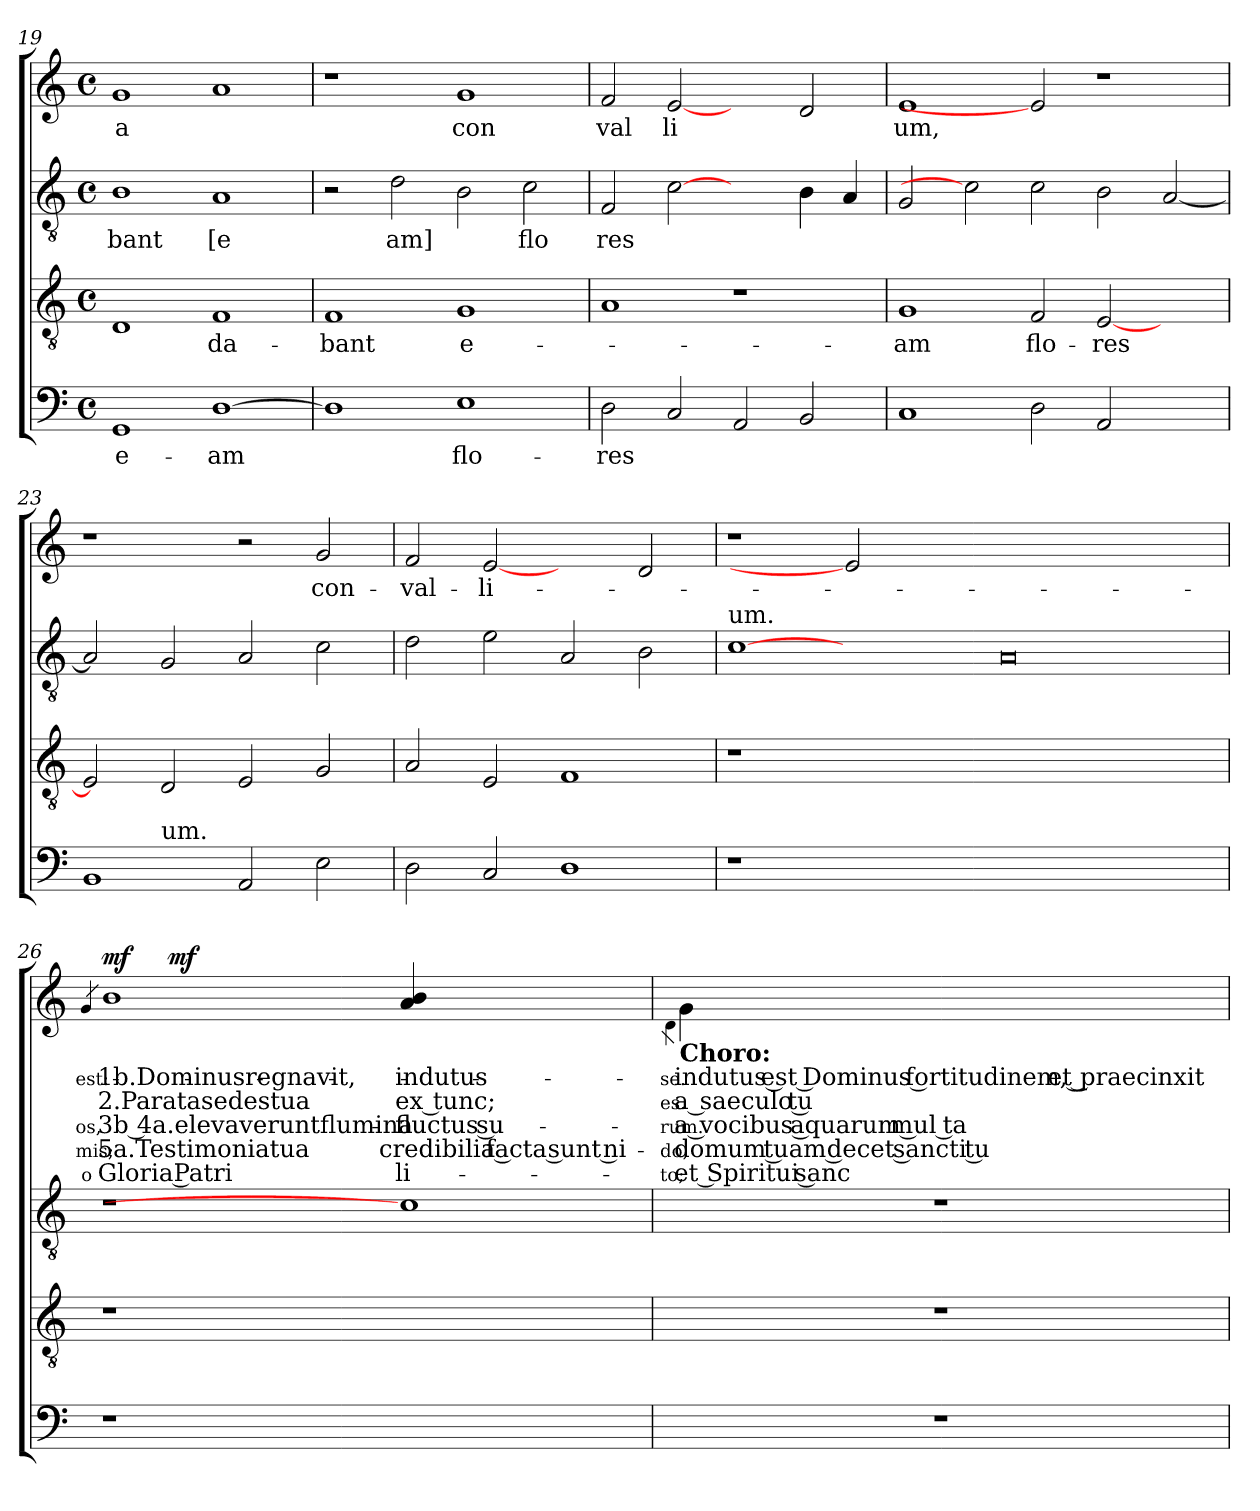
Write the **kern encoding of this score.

**kern	**text	**kern	**text	**kern	**text	**kern	**text	**text	**text	**text	**text	**dynam
*part4	*part4	*part3	*part3	*part2	*part2	*part1	*part1	*part1	*part1	*part1	*part1	*part1
*staff4	*staff4	*staff3	*staff3	*staff2	*staff2	*staff1	*staff1	*staff1	*staff1	*staff1	*staff1	*staff1
*clefF4	*	*clefGv2	*	*clefGv2	*	*clefG2	*	*	*	*	*	*
*k[]	*	*k[]	*	*k[]	*	*k[]	*	*	*	*	*	*
*C:	*	*C:	*	*C:	*	*C:	*	*	*	*	*	*
*M4/4	*	*M4/4	*	*M4/4	*	*M4/4	*	*	*	*	*	*
*met(c)	*	*met(c)	*	*met(c)	*	*met(c)	*	*	*	*	*	*
=19	=19	=19	=19	=19	=19	=19	=19	=19	=19	=19	=19	=19
!	!LO:LY:b	!	!	!	!LO:LY:b	!	!LO:LY:b:rj	!	!	!	!	!
1GG	e-	1D	.	1B	bant	1g	a	.	.	.	.	.
!	!LO:LY:b	!	!LO:LY:b	!	!LO:LY:b	!	!	!	!	!	!	!
[>1D	-am	1F	-da-	1A	[e	1a	.	.	.	.	.	.
=20	=20	=20	=20	=20	=20	=20	=20	=20	=20	=20	=20	=20
!	!	!	!LO:LY:b	!	!	!	!	!	!	!	!	!
1D]	.	1F	-bant	2r	.	1r	.	.	.	.	.	.
!	!	!	!	!	!LO:LY:b	!	!	!	!	!	!	!
.	.	.	.	2d\	am]	.	.	.	.	.	.	.
!	!LO:LY:b	!	!LO:LY:b:rj	!	!	!	!LO:LY:b	!	!	!	!	!
1E	flo-	1G	e-	2B\	.	1g	con	.	.	.	.	.
!	!	!	!	!	!LO:LY:b	!	!	!	!	!	!	!
.	.	.	.	2c\	flo	.	.	.	.	.	.	.
=21	=21	=21	=21	=21	=21	=21	=21	=21	=21	=21	=21	=21
!	!LO:LY:b	!	!	!	!LO:LY:b	!	!LO:LY:b	!	!	!	!	!
2D\	-res	1A	.	2F/	res	2f/	val	.	.	.	.	.
!	!	!	!	!	!	!	!LO:LY:b	!	!	!	!	!
2C/	.	.	.	[2c	.	[2e	li	.	.	.	.	.
2AA/	.	1r	.	2ryy	.	2ryy	.	.	.	.	.	.
2BB/	.	.	.	4B\	.	2d/	.	.	.	.	.	.
.	.	.	.	4A/	.	.	.	.	.	.	.	.
=22	=22	=22	=22	=22	=22	=22	=22	=22	=22	=22	=22	=22
!	!	!	!LO:LY:b	!	!	!	!LO:LY:b	!	!	!	!	!
1C	.	1G	-am	2G/	.	1e	um,	.	.	.	.	.
.	.	.	.	2c]	.	.	.	.	.	.	.	.
!	!	!	!LO:LY:b	!	!	!	!	!	!	!	!	!
2D\	.	2F/	flo-	2c\	.	2e]	.	.	.	.	.	.
!	!	!	!LO:LY:b	!	!	!	!	!	!	!	!	!
2AA/	.	[<2E/	-res	2B\	.	1r	.	.	.	.	.	.
2ryy	.	2ryy	.	[<2A/	.	.	.	.	.	.	.	.
!!LO:LB:g=z
=23	=23	=23	=23	=23	=23	=23	=23	=23	=23	=23	=23	=23
*^	*	*	*	*	*	*	*	*	*	*	*	*
1BB	2ryy	.	2E/]	.	2A/]	.	1r	.	.	.	.	.	.
!	!LO:TX:a:t=um.	!	!	!	!	!	!	!	!	!	!	!	!
.	1.ryy	.	2D/	.	2G/	.	.	.	.	.	.	.	.
2AA/	.	.	2E/	.	2A/	.	2r	.	.	.	.	.	.
!	!	!	!	!	!	!	!	!LO:LY:b	!	!	!	!	!
2E\	.	.	2G/	.	2c\	.	2g/	con-	.	.	.	.	.
=24	=24	=24	=24	=24	=24	=24	=24	=24	=24	=24	=24	=24	=24
!	!	!	!	!	!	!	!	!LO:LY:b	!	!	!	!	!
*v	*v	*	*	*	*	*	*	*	*	*	*	*	*
2D\	.	2A/	.	2d\	.	2f/	-val-	.	.	.	.	.
!	!	!	!	!	!	!	!LO:LY:b	!	!	!	!	!
2C/	.	2E/	.	2e\	.	[2e	-li-	.	.	.	.	.
1D	.	1F	.	2A/	.	2ryy	.	.	.	.	.	.
.	.	.	.	2B\	.	2d/	.	.	.	.	.	.
=25	=25	=25	=25	=25	=25	=25	=25	=25	=25	=25	=25	=25
!	!	!	!	!LO:TX:a:t=um.	!	!	!	!	!	!	!	!
1r	.	1r	.	[1c	.	1r	.	.	.	.	.	.
0.ryy	.	0.ryy	.	1ryy	.	2e]	.	.	.	.	.	.
.	.	.	.	.	.	0ryy	.	.	.	.	.	.
.	.	.	.	0A	.	.	.	.	.	.	.	.
.	.	.	.	.	.	2ryy	.	.	.	.	.	.
!!LO:PB:g=z
=26	=26	=26	=26	=26	=26	=26	=26	=26	=26	=26	=26	=26
*	*	*	*	*	*	*^	*	*	*	*	*	*
*	*	*	*	*	*	*	*^	*	*	*	*	*	*
!	!	!	!	!	!	!	!	!	!LO:LY:b	!	!LO:LY:b	!LO:LY:b	!LO:LY:b	!
.	.	.	.	.	.	.	.	4qg/	est:	.	-os,	-mis;	-o	.
!	!	!	!	!	!	!	!	!	!LO:LY:b	!LO:LY:b	!LO:LY:b	!LO:LY:b	!LO:LY:b	!LO:DY:b
1r	.	1r	.	1r	.	8.ryy	1b	2.ryy	-1b.Dominusregnavit,	-2.Paratasedestua	3b 4a.elevaveruntflumina-	5a.Testimoniatua	Gloria Patri	mf
!	!	!	!	!	!	!	!	!	!	!	!	!	!	!LO:DY:b
.	.	.	.	.	.	2.ryy	.	.	.	.	.	.	.	mf
.	.	.	.	.	.	.	.	1ryy	.	.	.	.	.	.
.	.	.	.	.	.	1ryy	.	.	.	.	.	.	.	.
!	!	!	!	!	!	!	!LO:N:n=1:head=solid	!	!	!	!	!	!	!
!	!	!	!	!	!	!	!LO:N:n=2:head=solid	!	!LO:LY:b:rj	!LO:LY:b:rj	!LO:LY:b:rj	!LO:LY:b:rj	!LO:LY:b:rj	!
1ryy	.	1ryy	.	1c]	.	.	4a/ 4b/	.	-indutus	ex tunc;	-fluctus su-	credibilia facta sunt ni-	-li-	.
.	.	.	.	.	.	.	2.ryy	.	.	.	.	.	.	.
.	.	.	.	.	.	.	.	4ryy	.	.	.	.	.	.
.	.	.	.	.	.	16ryy	.	.	.	.	.	.	.	.
*	*	*	*	*	*	*	*v	*v	*	*	*	*	*	*
!!LO:LB:g=z
=27	=27	=27	=27	=27	=27	=27	=27	=27	=27	=27	=27	=27	=27
!	!	!	!	!	!	!	!	!LO:LY:b	!LO:LY:b	!LO:LY:b	!LO:LY:b	!LO:LY:b	!
.	.	.	.	.	.	.	4qd\	se.	es.	rum.	do,	-to;	.
!	!	!	!	!	!	!LO:TX:b:B:t=Choro&colon;	!	!	!	!	!	!	!
!	!	!	!	!	!	!	!	!LO:LY:b:rj	!LO:LY:b:rj	!LO:LY:b:rj	!LO:LY:b:rj	!LO:LY:b:rj	!
1r	.	1r	.	1r	.	4g\	2.ryy	indutus est Dominus fortitudinem, et praecinxit	a saeculo tu	a vocibus aquarum mul ta	domum tuam decet sancti tu	et Spiritui sanc-	.
.	.	.	.	.	.	2.ryy	.	.	.	.	.	.	.
.	.	.	.	.	.	.	4ryy	.	.	.	.	.	.
*	*	*	*	*	*	*v	*v	*	*	*	*	*	*
=	=	=	=	=	=	=	=	=	=	=	=	=
*-	*-	*-	*-	*-	*-	*-	*-	*-	*-	*-	*-	*-
